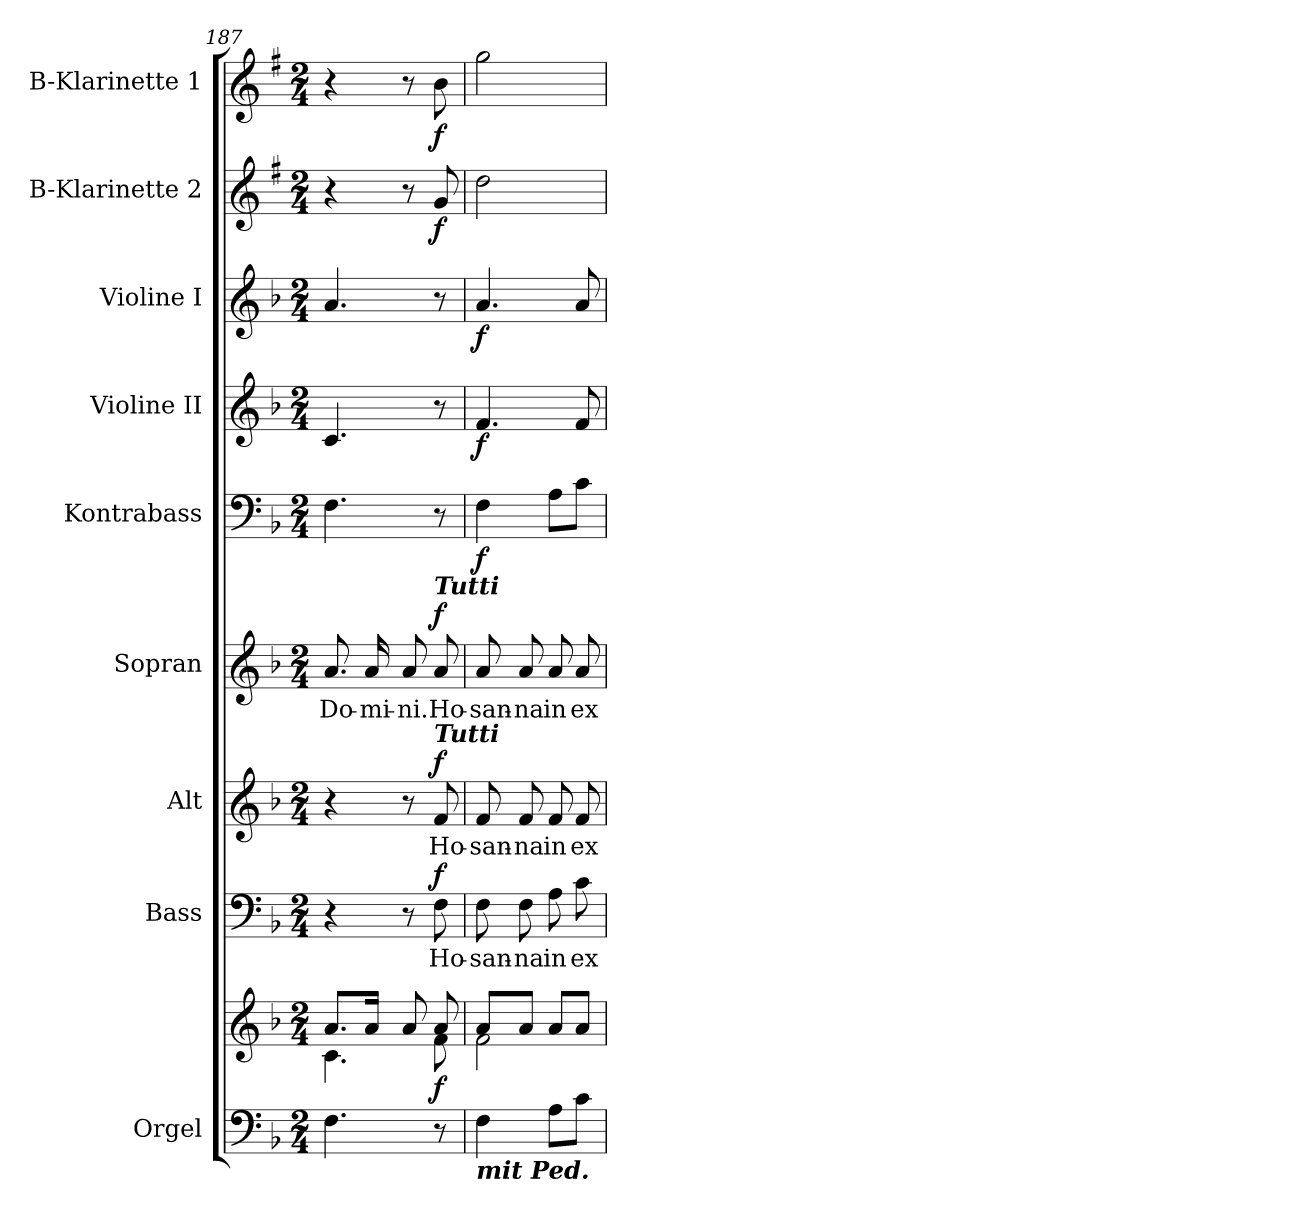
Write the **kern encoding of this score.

**kern	**kern	**dynam	**kern	**text	**dynam	**kern	**text	**dynam	**kern	**text	**dynam	**kern	**dynam	**kern	**dynam	**kern	**dynam	**kern	**dynam	**kern	**dynam
*part9	*part9	*part9	*part8	*part8	*part8	*part7	*part7	*part7	*part6	*part6	*part6	*part5	*part5	*part4	*part4	*part3	*part3	*part2	*part2	*part1	*part1
*staff10	*staff9	*staff9/10	*staff8	*staff8	*staff8	*staff7	*staff7	*staff7	*staff6	*staff6	*staff6	*staff5	*staff5	*staff4	*staff4	*staff3	*staff3	*staff2	*staff2	*staff1	*staff1
*I"Orgel	*	*	*I"Bass	*	*	*I"Alt	*	*	*I"Sopran	*	*	*I"Kontrabass	*	*I"Violine II	*	*I"Violine I	*	*I"B-Klarinette 2	*	*I"B-Klarinette 1	*
*I'Org.	*	*	*I'B.	*	*	*I'A.	*	*	*I'S.	*	*	*I'Kb.	*	*I'Vl. II	*	*I'Vl. I	*	*I'B Kl. 2	*	*I'B Kl. 1	*
*clefF4	*clefG2	*	*clefF4	*	*	*clefG2	*	*	*clefG2	*	*	*clefF4	*	*clefG2	*	*clefG2	*	*clefG2	*	*clefG2	*
*	*	*	*	*	*	*	*	*	*	*	*	*ITrd7c12	*	*	*	*	*	*ITrd1c2	*	*ITrd1c2	*
*k[b-]	*k[b-]	*	*k[b-]	*	*	*k[b-]	*	*	*k[b-]	*	*	*k[b-]	*	*k[b-]	*	*k[b-]	*	*k[b-]	*	*k[b-]	*
*F:	*F:	*	*F:	*	*	*F:	*	*	*F:	*	*	*F:	*	*F:	*	*F:	*	*F:	*	*F:	*
*M2/4	*M2/4	*	*M2/4	*	*	*M2/4	*	*	*M2/4	*	*	*M2/4	*	*M2/4	*	*M2/4	*	*M2/4	*	*M2/4	*
=187	=187	=187	=187	=187	=187	=187	=187	=187	=187	=187	=187	=187	=187	=187	=187	=187	=187	=187	=187	=187	=187
*	*^	*	*	*	*	*	*	*	*	*	*	*	*	*	*	*	*	*	*	*	*
!	!	!	!	!	!	!	!	!	!	!	!LO:LY:b	!	!	!	!	!	!	!	!	!	!	!
4.F\	8.a/L	4.c\	.	4r	.	.	4r	.	.	8.a/	Do-	.	4.FF\	.	4.c/	.	4.a/	.	4r	.	4r	.
!	!	!	!	!	!	!	!	!	!	!	!LO:LY:b	!	!	!	!	!	!	!	!	!	!	!
.	16a/Jk	.	.	.	.	.	.	.	.	16a/	-mi-	.	.	.	.	.	.	.	.	.	.	.
!	!	!	!	!	!	!	!	!	!	!	!LO:LY:b	!	!	!	!	!	!	!	!	!	!	!
.	8a/	.	.	8r	.	.	8r	.	.	8a/	-ni.	.	.	.	.	.	.	.	8r	.	8r	.
!	!	!	!	!	!	!	!	!	!	!LO:TX:a:Bi:t=Tutti	!	!	!	!	!	!	!	!	!	!	!	!
!	!	!	!	!	!	!	!LO:TX:a:Bi:t=Tutti	!	!	!	!	!	!	!	!	!	!	!	!	!	!	!
!	!	!	!LO:DY:b	!	!LO:LY:b	!LO:DY:a	!	!LO:LY:b	!LO:DY:a	!	!LO:LY:b	!LO:DY:a	!	!	!	!	!	!	!	!LO:DY:b	!	!LO:DY:b
8r	8a/	8f\	f	8F\	Ho-	f	8f/	Ho-	f	8a/	Ho-	f	8r	.	8r	.	8r	.	8f/	f	8a\	f
=188	=188	=188	=188	=188	=188	=188	=188	=188	=188	=188	=188	=188	=188	=188	=188	=188	=188	=188	=188	=188	=188	=188
!LO:TX:b:Bi:t=mit Ped.	!	!	!	!	!	!	!	!	!	!	!	!	!	!	!	!	!	!	!	!	!	!
!	!	!	!	!	!LO:LY:b	!	!	!LO:LY:b	!	!	!LO:LY:b	!	!	!LO:DY:b	!	!LO:DY:b	!	!LO:DY:b	!	!	!	!
4F\	8a/L	2f\	.	8F\	-san-	.	8f/	-san-	.	8a/	-san-	.	4FF\	f	4.f/	f	4.a/	f	2cc\	.	2ff\	.
!	!	!	!	!	!LO:LY:b	!	!	!LO:LY:b	!	!	!LO:LY:b	!	!	!	!	!	!	!	!	!	!	!
.	8a/J	.	.	8F\	-na	.	8f/	-na	.	8a/	-na	.	.	.	.	.	.	.	.	.	.	.
!	!	!	!	!	!LO:LY:b	!	!	!LO:LY:b	!	!	!LO:LY:b	!	!	!	!	!	!	!	!	!	!	!
8A\L	8a/L	.	.	8A\	in	.	8f/	in	.	8a/	in	.	8AA\L	.	.	.	.	.	.	.	.	.
!	!	!	!	!	!LO:LY:b	!	!	!LO:LY:b	!	!	!LO:LY:b	!	!	!	!	!	!	!	!	!	!	!
8c\J	8a/J	.	.	8c\	ex-	.	8f/	ex-	.	8a/	ex-	.	8C\J	.	8f/	.	8a/	.	.	.	.	.
*	*v	*v	*	*	*	*	*	*	*	*	*	*	*	*	*	*	*	*	*	*	*	*
=	=	=	=	=	=	=	=	=	=	=	=	=	=	=	=	=	=	=	=	=	=
*-	*-	*-	*-	*-	*-	*-	*-	*-	*-	*-	*-	*-	*-	*-	*-	*-	*-	*-	*-	*-	*-
